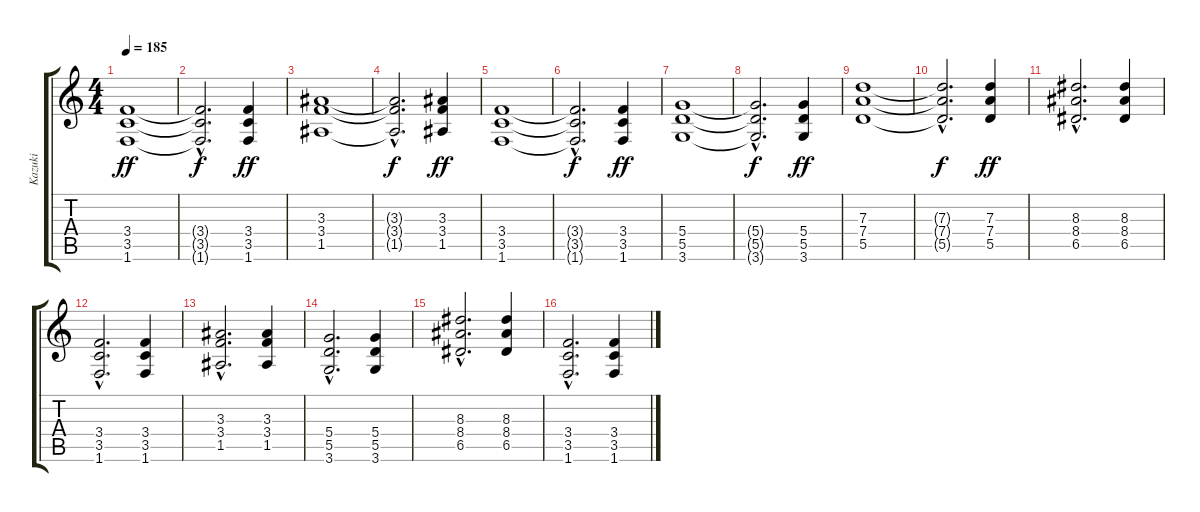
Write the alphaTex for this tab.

\track ("Kazuki" "Kazuki") {instrument overdrivenguitar}
\staff {score tabs}
\tuning (E4 B3 G3 D3 A2 E2) {hide}
\ts (4 4)
\tempo 185
\clef g2
\ks c
(3.4 3.5 1.6).1{dy ff} |
(3.4{hac t} 3.5{hac t} 1.6{hac t}).2{d dy f} (3.4 3.5 1.6).4{dy ff} |
(3.3 3.4 1.5).1 |
(3.3{hac t} 3.4{hac t} 1.5{hac t}).2{d dy f} (3.3 3.4 1.5).4{dy ff} |
(3.4 3.5 1.6).1 |
(3.4{hac t} 3.5{hac t} 1.6{hac t}).2{d dy f} (3.4 3.5 1.6).4{dy ff} |
(5.4 5.5 3.6).1 |
(5.4{hac t} 5.5{hac t} 3.6{hac t}).2{d dy f} (5.4 5.5 3.6).4{dy ff} |
(7.3 7.4 5.5).1 |
(7.3{hac t} 7.4{hac t} 5.5{hac t}).2{d dy f} (7.3 7.4 5.5).4{dy ff} |
(8.3{hac} 8.4{hac} 6.5{hac}).2{d} (8.3 8.4 6.5).4 |
(3.4{hac} 3.5{hac} 1.6{hac}).2{d} (3.4 3.5 1.6).4 |
(3.3{hac} 3.4{hac} 1.5{hac}).2{d} (3.3 3.4 1.5).4 |
(5.4{hac} 5.5{hac} 3.6{hac}).2{d} (5.4 5.5 3.6).4 |
(8.3{hac} 8.4{hac} 6.5{hac}).2{d} (8.3 8.4 6.5).4 |
(3.4{hac} 3.5{hac} 1.6{hac}).2{d} (3.4 3.5 1.6).4
